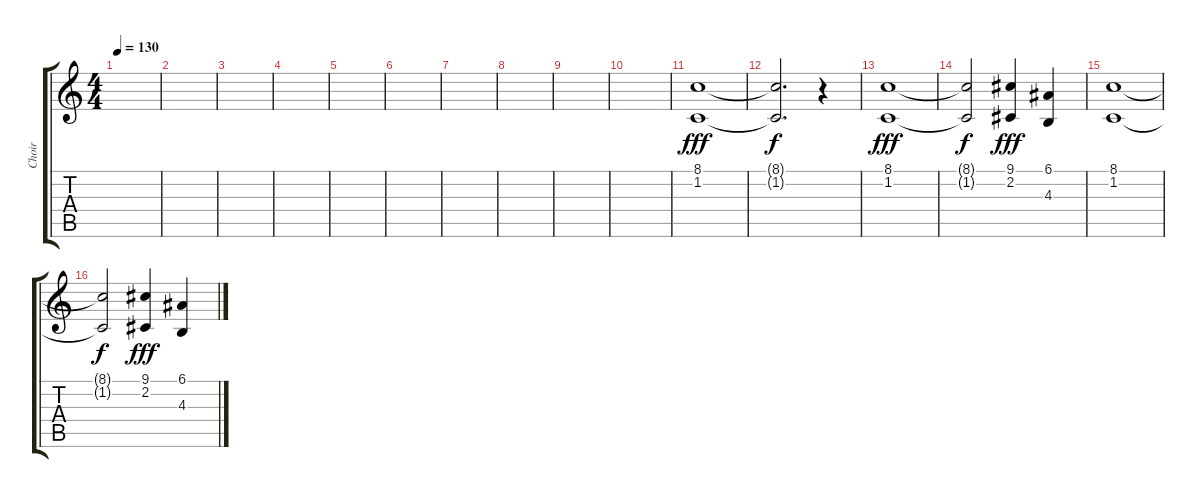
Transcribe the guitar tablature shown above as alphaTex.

\track ("Choir" "Choir") {instrument choiraahs}
\staff {score tabs}
\tuning (E4 B3 G3 D3 A2 E2) {hide}
\ts (4 4)
\tempo 130
\clef g2
\ks c
|
|
|
|
|
|
|
|
|
|
(8.1 1.2).1{dy fff} |
(8.1{t} 1.2{t}).2{d dy f} r.4 |
(8.1 1.2).1{dy fff} |
(8.1{t} 1.2{t}).2{dy f} (9.1 2.2).4{dy fff} (6.1 4.3).4 |
(8.1 1.2).1 |
(8.1{t} 1.2{t}).2{dy f} (9.1 2.2).4{dy fff} (6.1 4.3).4
